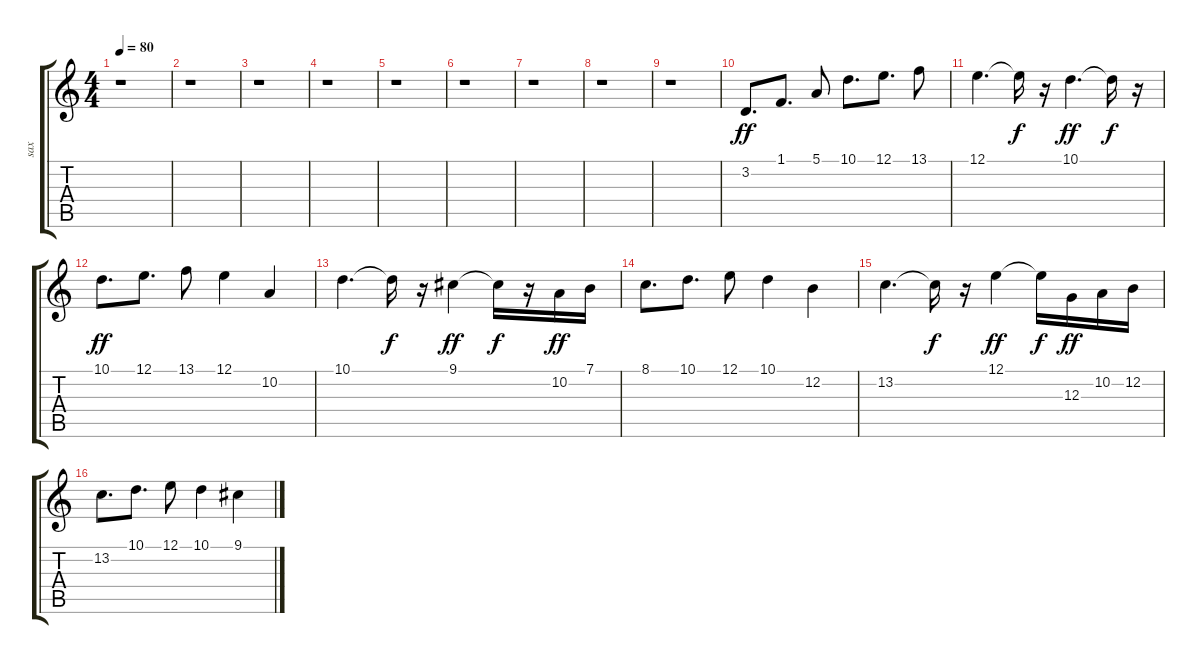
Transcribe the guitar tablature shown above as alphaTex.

\track ("sax" "sax") {instrument altosax}
\staff {score tabs}
\tuning (E4 B3 G3 D3 A2 E2) {hide}
\ts (4 4)
\tempo 80
\clef g2
\ks c
r.1{dy ff} |
r.1 |
r.1 |
r.1 |
r.1 |
r.1 |
r.1 |
r.1 |
r.1 |
3.2.8{d} 1.1.8{d} 5.1.8 10.1.8{d} 12.1.8{d} 13.1.8 |
12.1.4{d} 12.1{t}.16{dy f} r.16 10.1.4{d dy ff} 10.1{t}.16{dy f} r.16 |
10.1.8{d dy ff} 12.1.8{d} 13.1.8 12.1.4 10.2.4 |
10.1.4{d} 10.1{t}.16{dy f} r.16 9.1.4{dy ff} 9.1{t}.16{dy f} r.16 10.2.16{dy ff} 7.1.16 |
8.1.8{d} 10.1.8{d} 12.1.8 10.1.4 12.2.4 |
13.2.4{d} 13.2{t}.16{dy f} r.16 12.1.4{dy ff} 12.1{t}.16{dy f} 12.3.16{dy ff} 10.2.16 12.2.16 |
13.2.8{d} 10.1.8{d} 12.1.8 10.1.4 9.1.4
